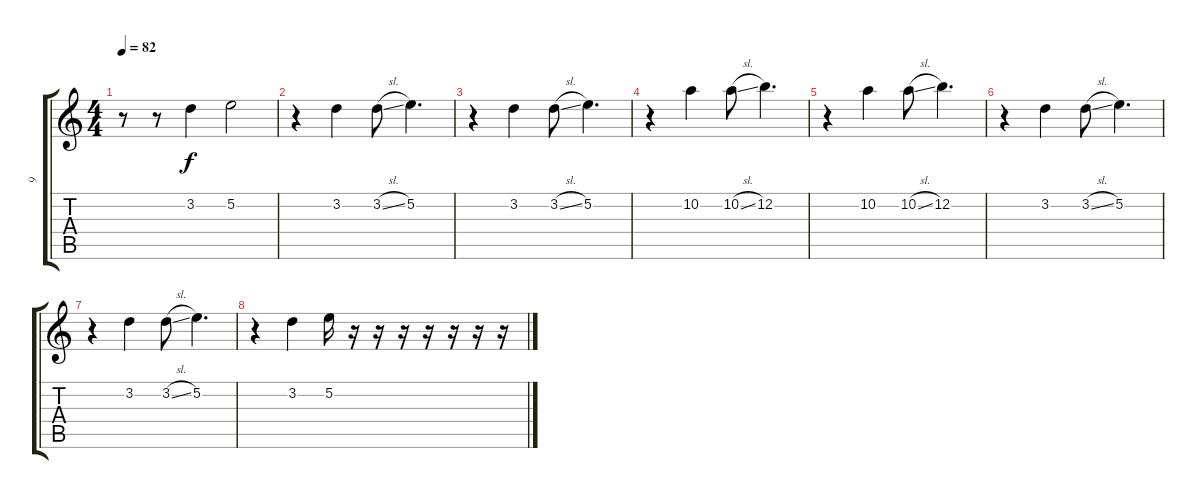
\track ("9" "9") {instrument electricguitarjazz}
\staff {score tabs}
\tuning (E4 B3 G3 D3 A2 E2) {hide}
\ts (4 4)
\tempo 82
\clef g2
\ks c
r.8{dy f} r.8 3.2.4 5.2.2 |
r.4 3.2.4 3.2{sl}.8 5.2.4{d} |
r.4 3.2.4 3.2{sl}.8 5.2.4{d} |
r.4 10.2.4 10.2{sl}.8 12.2.4{d} |
r.4 10.2.4 10.2{sl}.8 12.2.4{d} |
r.4 3.2.4 3.2{sl}.8 5.2.4{d} |
r.4 3.2.4 3.2{sl}.8 5.2.4{d} |
r.4 3.2.4 5.2.16 r.16 r.16 r.16 r.16 r.16 r.16 r.16
